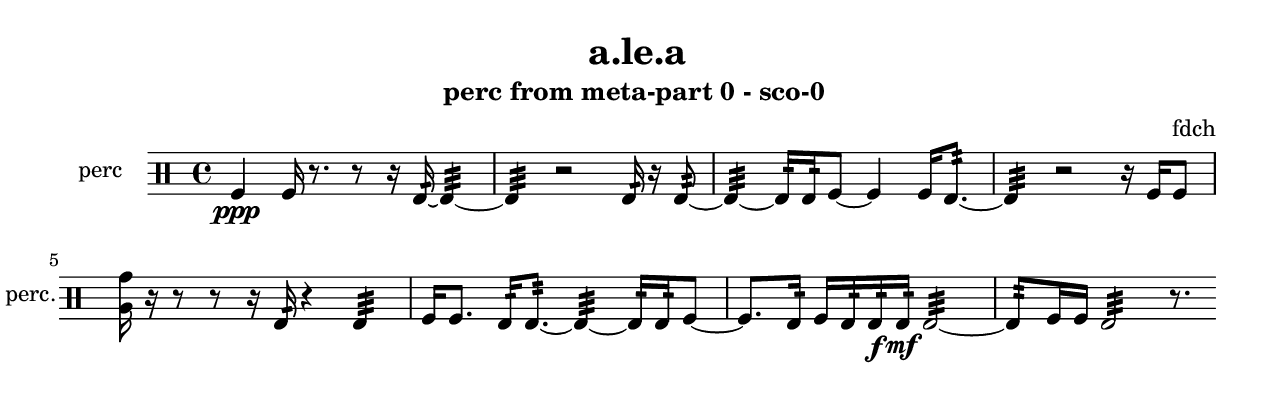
\version "2.19.56" 

perc_one_part = \relative c {

  \time 4/4

  \clef percussion 
  % ________________________________________bar 1 :
  f4\ppp 
  f16  r8. 
  r8  r16  e16:32~ 
  e4:32~  |
  % ________________________________________bar 2 :
  e4:32 
  r2 
  e16:32  r16  e8:32~  |
  % ________________________________________bar 3 :
  e4:32~ 
  e16:32  e16:32  f8~ 
  f4 
  f16  e8.:32~  |
  % ________________________________________bar 4 :
  e4:32 
  r2 
  r16  f16  f8~  |
  % ________________________________________bar 5 :
  <a g' >16  r16  r8 
  r8  r16  e16:32 
  r4  |
  % ________________________________________bar 2 :
  e4:32 
  f16  f8. 
  e16:32  e8.:32~ 
  e4:32~  |
  % ________________________________________bar 3 :
  e16:32  e16:32  f8~ 
  f8.  e16:32  |
  % ________________________________________bar 2 :
  f16  e16:32  e16:32\f  e16:32\mf 
  e2:32~ 
  e8:32  f16  f16  |
  % ________________________________________bar 3 :
  e2:32 
  r8. 
}



\header {
  title = "a.le.a"
  subtitle = "perc from meta-part 0 - sco-0 "
  composer = "fdch"
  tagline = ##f
}
\paper {
  max-systems-per-page = #8
}
\score {
  <<
    \set Score.skipBars = ##t
    \new Staff \with { 
      instrumentName = "perc" 
      shortInstrumentName = "perc."} 
    {
      <<
        \new Voice {
          \perc_one_part
        }
      >>
    }
  >>
  \layout {
    \mergeDifferentlyHeadedOn
    \mergeDifferentlyDottedOn
    #(set-default-paper-size "letter")
  }
}
